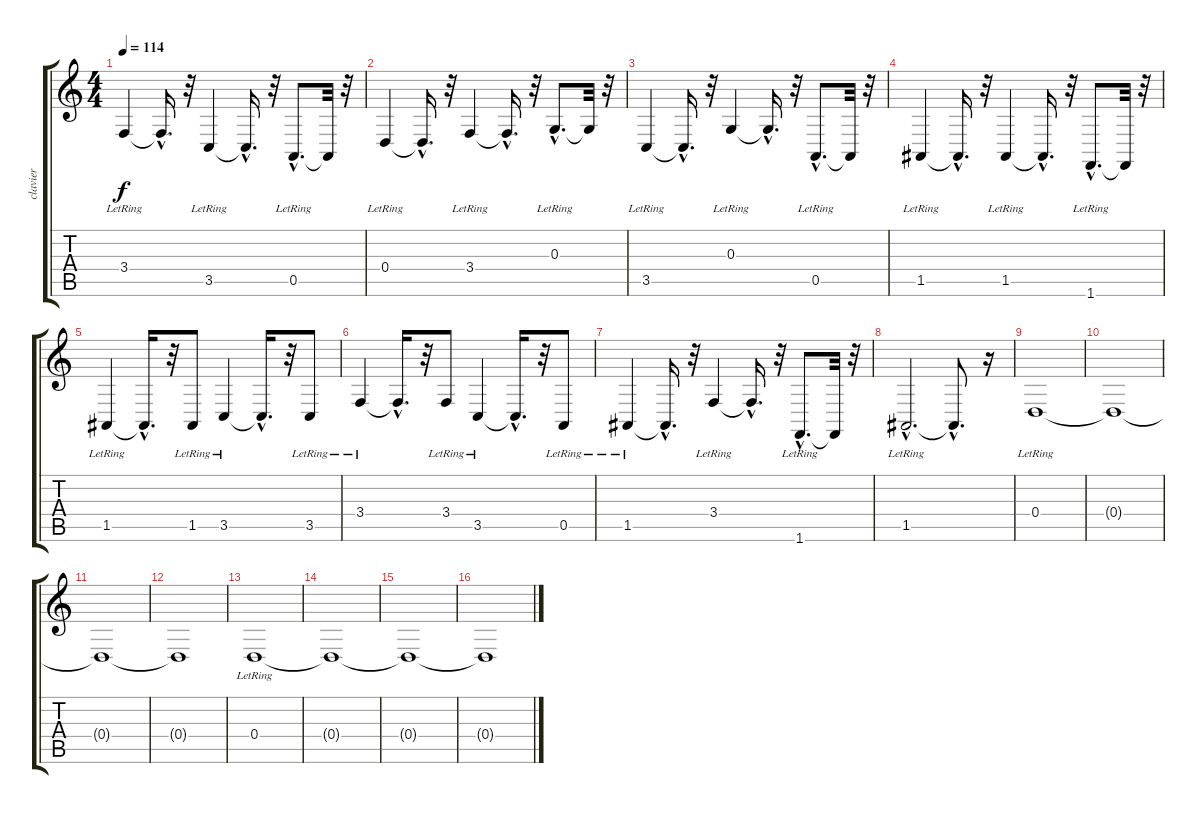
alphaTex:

\track ("clavier" "clavier") {instrument synthstrings1}
\staff {score tabs}
\tuning (E4 B3 G3 D3 A2 E2) {hide}
\ts (4 4)
\tempo 114
\clef g2
\ks c
3.4{lr}.4{dy f} 3.4{hac t}.16{d} r.32 3.5{lr}.4 3.5{hac t}.16{d} r.32 0.5{hac lr}.8{d} 0.5{t}.32 r.32 |
0.4{lr}.4 0.4{hac t}.16{d} r.32 3.4{lr}.4 3.4{hac t}.16{d} r.32 0.3{hac lr}.8{d} 0.3{t}.32 r.32 |
3.5{lr}.4 3.5{hac t}.16{d} r.32 0.3{lr}.4 0.3{hac t}.16{d} r.32 0.5{hac lr}.8{d} 0.5{t}.32 r.32 |
1.5{lr}.4 1.5{hac t}.16{d} r.32 1.5{lr}.4 1.5{hac t}.16{d} r.32 1.6{hac lr}.8{d} 1.6{t}.32 r.32 |
1.5{lr}.4 1.5{hac t}.16{d} r.32 1.5{lr}.8 3.5{lr}.4 3.5{hac t}.16{d} r.32 3.5{lr}.8 |
3.4{lr}.4 3.4{hac t}.16{d} r.32 3.4{lr}.8 3.5{lr}.4 3.5{hac t}.16{d} r.32 0.5{lr}.8 |
1.5{lr}.4 1.5{hac t}.16{d} r.32 3.4{lr}.4 3.4{hac t}.16{d} r.32 1.6{hac lr}.8{d} 1.6{t}.32 r.32 |
1.5{hac lr}.2{d} 1.5{hac t}.8{d} r.16 |
0.4{lr}.1 |
0.4{t}.1 |
0.4{t}.1 |
0.4{t}.1 |
0.4{lr}.1 |
0.4{t}.1 |
0.4{t}.1 |
0.4{t}.1
